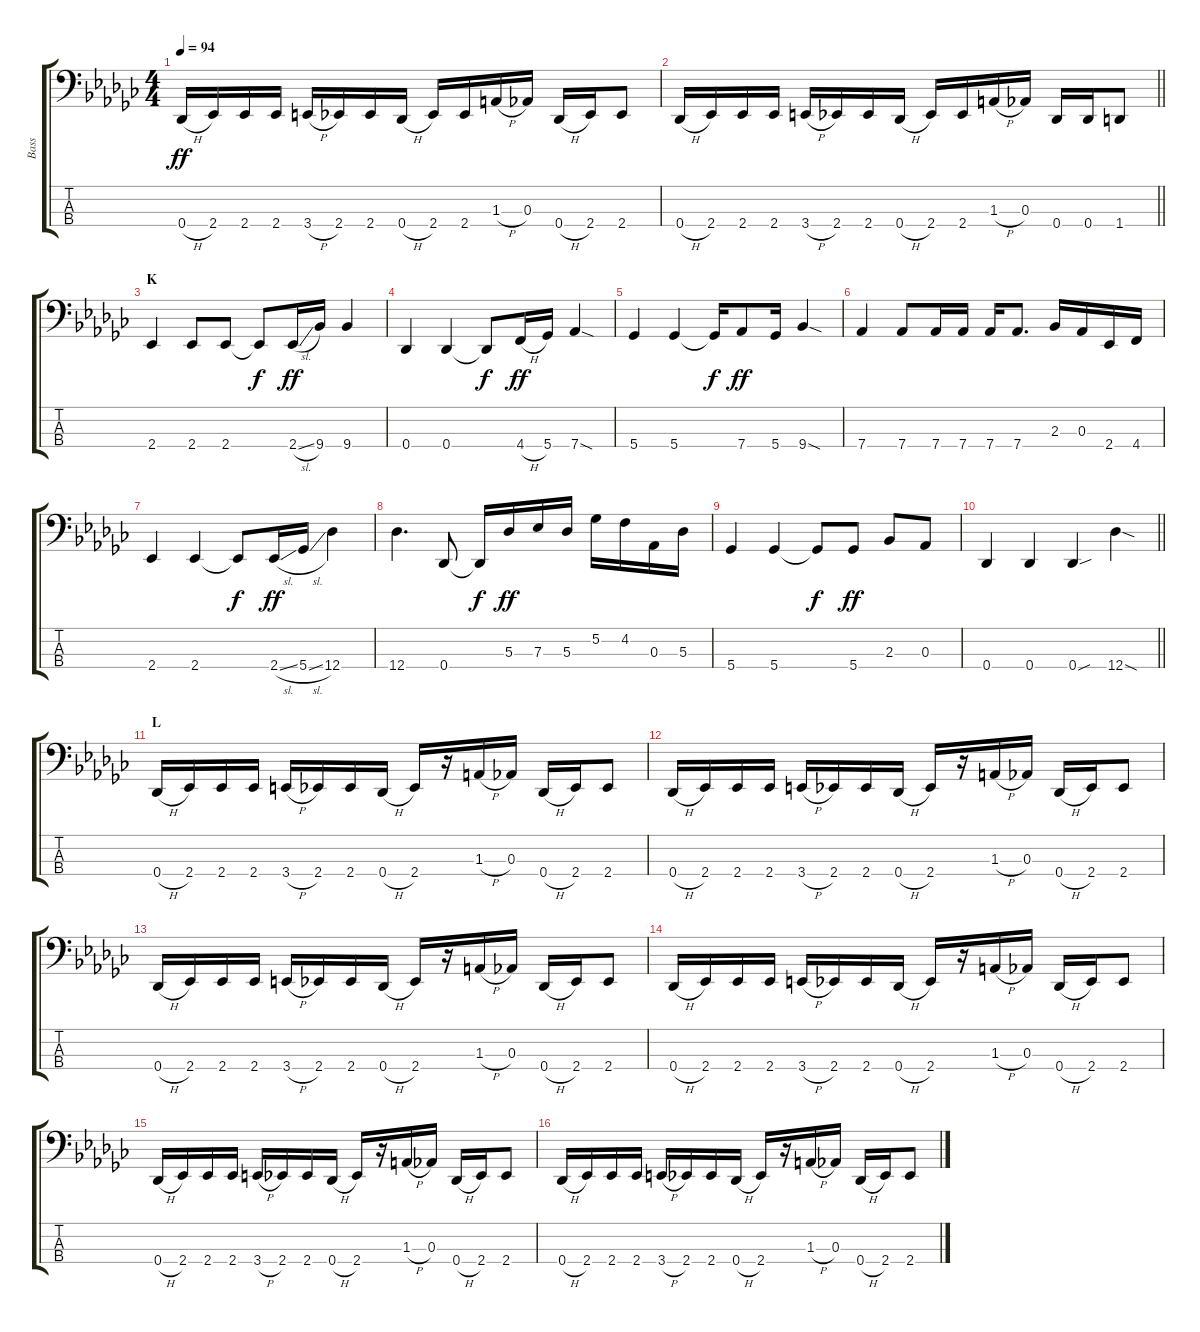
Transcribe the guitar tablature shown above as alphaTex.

\track ("Bass" "Bass") {instrument electricbasspick}
\staff {score tabs}
\tuning (Gb2 Db2 Ab1 Db1) {hide}
\ts (4 4)
\tempo 94
\clef f4
\ks gb
0.4{h}.16{dy ff} 2.4.16 2.4.16 2.4.16 3.4{h}.16 2.4.16 2.4.16 0.4{h}.16 2.4.16 2.4.16 1.3{h}.16 0.3.16 0.4{h}.16 2.4.16 2.4.8 |
\barLineRight lightlight
0.4{h}.16 2.4.16 2.4.16 2.4.16 3.4{h}.16 2.4.16 2.4.16 0.4{h}.16 2.4.16 2.4.16 1.3{h}.16 0.3.16 0.4.16 0.4.16 1.4.8 |
\section ("" "K")
2.4.4 2.4.8 2.4.8 2.4{t}.8{dy f} 2.4{sl}.16{dy ff} 9.4.16 9.4.4 |
0.4.4 0.4.4 0.4{t}.8{dy f} 4.4{h}.16{dy ff} 5.4.16 7.4{sod}.4 |
5.4.4 5.4.4 5.4{t}.16{dy f} 7.4.8{dy ff} 5.4.16 9.4{sod}.4 |
7.4.4 7.4.8 7.4.16 7.4.16 7.4.16 7.4.8{d} 2.3.16 0.3.16 2.4.16 4.4.16 |
2.4.4 2.4.4 2.4{t}.8{dy f} 2.4{sl}.16{dy ff} 5.4{sl}.16 12.4.4 |
12.4.4{d} 0.4.8 0.4{t}.16{dy f} 5.3.16{dy ff} 7.3.16 5.3.16 5.2.16 4.2.16 0.3.16 5.3.16 |
5.4.4 5.4.4 5.4{t}.8{dy f} 5.4.8{dy ff} 2.3.8 0.3.8 |
\barLineRight lightlight
0.4.4 0.4.4 0.4{sou}.4 12.4{sod}.4 |
\section ("" "L")
0.4{h}.16 2.4.16 2.4.16 2.4.16 3.4{h}.16 2.4.16 2.4.16 0.4{h}.16 2.4.16 r.16 1.3{h}.16 0.3.16 0.4{h}.16 2.4.16 2.4.8 |
0.4{h}.16 2.4.16 2.4.16 2.4.16 3.4{h}.16 2.4.16 2.4.16 0.4{h}.16 2.4.16 r.16 1.3{h}.16 0.3.16 0.4{h}.16 2.4.16 2.4.8 |
0.4{h}.16 2.4.16 2.4.16 2.4.16 3.4{h}.16 2.4.16 2.4.16 0.4{h}.16 2.4.16 r.16 1.3{h}.16 0.3.16 0.4{h}.16 2.4.16 2.4.8 |
0.4{h}.16 2.4.16 2.4.16 2.4.16 3.4{h}.16 2.4.16 2.4.16 0.4{h}.16 2.4.16 r.16 1.3{h}.16 0.3.16 0.4{h}.16 2.4.16 2.4.8 |
0.4{h}.16 2.4.16 2.4.16 2.4.16 3.4{h}.16 2.4.16 2.4.16 0.4{h}.16 2.4.16 r.16 1.3{h}.16 0.3.16 0.4{h}.16 2.4.16 2.4.8 |
0.4{h}.16 2.4.16 2.4.16 2.4.16 3.4{h}.16 2.4.16 2.4.16 0.4{h}.16 2.4.16 r.16 1.3{h}.16 0.3.16 0.4{h}.16 2.4.16 2.4.8
